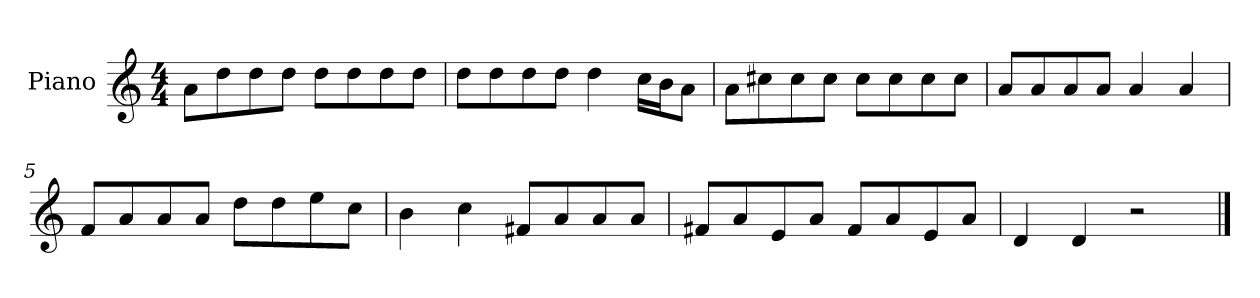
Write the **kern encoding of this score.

**kern
*part1
*staff1
*I"Piano
*I'P-no
*clefG2
*k[]
*M4/4
*MM90
=1
8a\L
8dd\
8dd\
8dd\J
8dd\L
8dd\
8dd\
8dd\J
=2
8dd\L
8dd\
8dd\
8dd\J
4dd\
16cc\LL
16b\J
8a\J
=3
8a\L
8cc#X\
8cc#\
8cc#\J
8cc#\L
8cc#\
8cc#\
8cc#\J
=4
8a/L
8a/
8a/
8a/J
4a/
4a/
=5
8f/L
8a/
8a/
8a/J
8dd\L
8dd\
8ee\
8cc\J
!!LO:LB:g=z
=6
4b\
4cc\
8f#X/L
8a/
8a/
8a/J
=7
8f#X/L
8a/
8e/
8a/J
8f#/L
8a/
8e/
8a/J
=8
4d/
4d/
2r
==
*-
